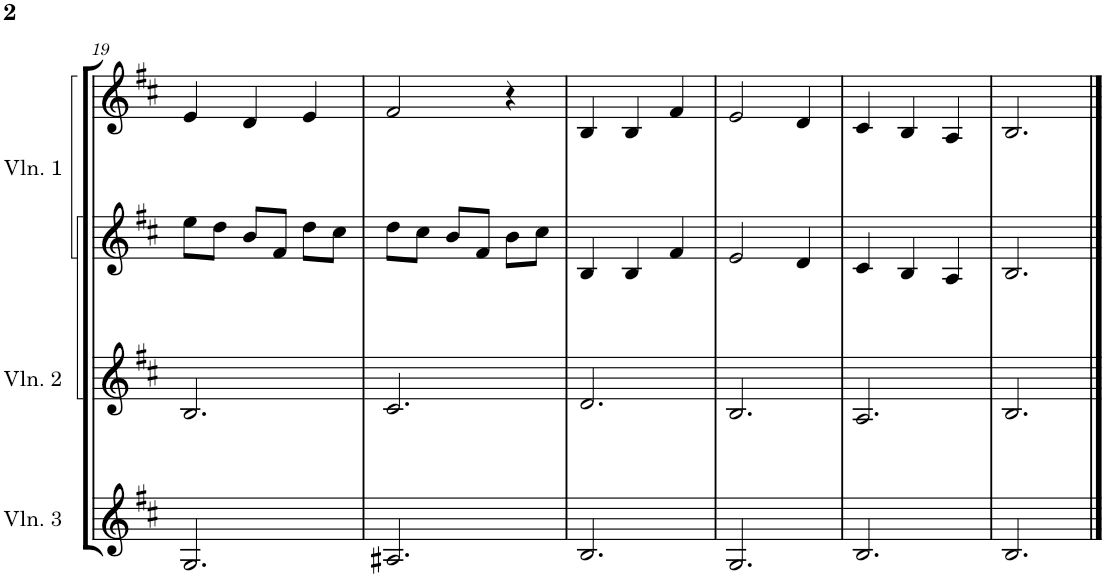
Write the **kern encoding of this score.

**kern	**kern	**kern	**kern
*part3	*part2	*part1	*part1
*staff4	*staff3	*staff2	*staff1
*I"Violin 3	*I"Violin 2	*I"Violin 1	*
*I'Vln. 3	*I'Vln. 2	*I'Vln. 1	*
!!LO:PB:g=z
*clefG2	*clefG2	*clefG2	*clefG2
*k[f#c#]	*k[f#c#]	*k[f#c#]	*k[f#c#]
*M3/4	*M3/4	*M3/4	*M3/4
=19	=19	=19	=19
2.G/	2.B/	8ee\L	4e/
.	.	8dd\J	.
.	.	8b/L	4d/
.	.	8f#/J	.
.	.	8dd\L	4e/
.	.	8cc#\J	.
=20	=20	=20	=20
2.A#X/	2.c#/	8dd\L	2f#/
.	.	8cc#\J	.
.	.	8b/L	.
.	.	8f#/J	.
.	.	8b\L	4r
.	.	8cc#\J	.
=21	=21	=21	=21
2.B/	2.d/	4B/	4B/
.	.	4B/	4B/
.	.	4f#/	4f#/
=22	=22	=22	=22
2.G/	2.B/	2e/	2e/
.	.	4d/	4d/
=23	=23	=23	=23
2.B/	2.A/	4c#/	4c#/
.	.	4B/	4B/
.	.	4A/	4A/
=24	=24	=24	=24
2.B/	2.B/	2.B/	2.B/
==	==	==	==
*-	*-	*-	*-
